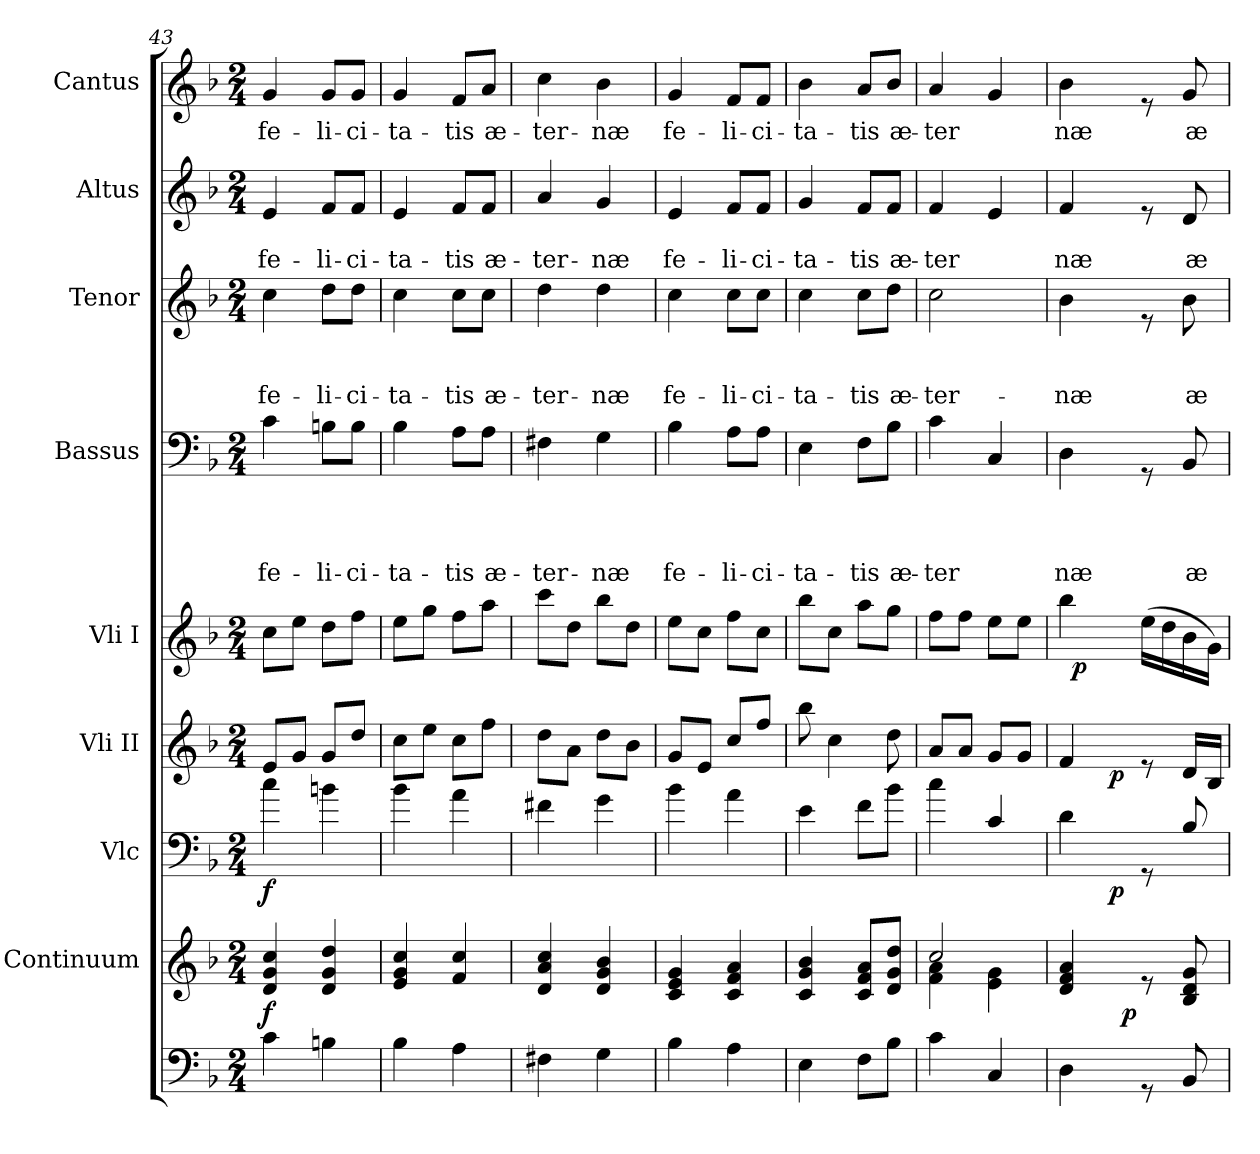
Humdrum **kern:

**kern	**dynam	**kern	**kern	**dynam	**kern	**dynam	**kern	**dynam	**kern	**text	**text	**text	**text	**kern	**text	**text	**text	**kern	**text	**text	**kern	**text
*part9	*part9	*part8	*part7	*part7	*part6	*part6	*part5	*part5	*part4	*part4	*part4	*part4	*part4	*part3	*part3	*part3	*part3	*part2	*part2	*part2	*part1	*part1
*staff9	*staff9	*staff8	*staff7	*staff7	*staff6	*staff6	*staff5	*staff5	*staff4	*staff4	*staff4	*staff4	*staff4	*staff3	*staff3	*staff3	*staff3	*staff2	*staff2	*staff2	*staff1	*staff1
*	*	*I"Continuum	*I"Vlc	*	*I"Vli II	*	*I"Vli I	*	*I"Bassus	*	*	*	*	*I"Tenor	*	*	*	*I"Altus	*	*	*I"Cantus	*
*clefF4	*	*clefG2	*clefF4	*	*clefG2	*	*clefG2	*	*clefF4	*	*	*	*	*clefG2	*	*	*	*clefG2	*	*	*clefG2	*
*	*	*	*ITrd7c12	*	*	*	*	*	*	*	*	*	*	*	*	*	*	*	*	*	*	*
*k[b-]	*	*k[b-]	*k[b-]	*	*k[b-]	*	*k[b-]	*	*k[b-]	*	*	*	*	*k[b-]	*	*	*	*k[b-]	*	*	*k[b-]	*
*F:	*	*F:	*F:	*	*F:	*	*F:	*	*F:	*	*	*	*	*F:	*	*	*	*F:	*	*	*F:	*
*M2/4	*	*M2/4	*M2/4	*	*M2/4	*	*M2/4	*	*M2/4	*	*	*	*	*M2/4	*	*	*	*M2/4	*	*	*M2/4	*
=43	=43	=43	=43	=43	=43	=43	=43	=43	=43	=43	=43	=43	=43	=43	=43	=43	=43	=43	=43	=43	=43	=43
!	!LO:DY:a	!	!	!LO:DY:b	!	!	!	!	!	!	!	!	!LO:LY:b	!	!	!	!LO:LY:b	!	!	!LO:LY:b	!	!LO:LY:b
4c\	f	4d/ 4g/ 4cc/	4c\	f	8e/L	.	8cc\L	.	4c\	.	.	.	fe-	4cc\	.	.	fe-	4e/	.	fe-	4g/	fe-
.	.	.	.	.	8g/J	.	8ee\J	.	.	.	.	.	.	.	.	.	.	.	.	.	.	.
!	!	!	!	!	!	!	!	!	!	!	!	!	!LO:LY:b	!	!	!	!LO:LY:b	!	!	!LO:LY:b	!	!LO:LY:b
4Bn\	.	4d/ 4g/ 4dd/	4Bn\	.	8g/L	.	8dd\L	.	8Bn\L	.	.	.	-li-	8dd\L	.	.	-li-	8f/L	.	-li-	8g/L	-li-
!	!	!	!	!	!	!	!	!	!	!	!	!	!LO:LY:b	!	!	!	!LO:LY:b	!	!	!LO:LY:b	!	!LO:LY:b
.	.	.	.	.	8dd/J	.	8ff\J	.	8B\J	.	.	.	-ci-	8dd\J	.	.	-ci-	8f/J	.	-ci-	8g/J	-ci-
=44	=44	=44	=44	=44	=44	=44	=44	=44	=44	=44	=44	=44	=44	=44	=44	=44	=44	=44	=44	=44	=44	=44
!	!	!	!	!	!	!	!	!	!	!	!	!	!LO:LY:b	!	!	!	!LO:LY:b	!	!	!LO:LY:b	!	!LO:LY:b
4B-\	.	4e/ 4g/ 4cc/	4B-\	.	8cc\L	.	8ee\L	.	4B-i\	.	.	.	-ta-	4cc\	.	.	-ta-	4e/	.	-ta-	4g/	-ta-
.	.	.	.	.	8ee\J	.	8gg\J	.	.	.	.	.	.	.	.	.	.	.	.	.	.	.
!	!	!	!	!	!	!	!	!	!	!	!	!	!LO:LY:b	!	!	!	!LO:LY:b	!	!	!LO:LY:b	!	!LO:LY:b
4A\	.	4f/ 4cc/	4A\	.	8cc\L	.	8ff\L	.	8A\L	.	.	.	-tis	8cc\L	.	.	-tis	8f/L	.	-tis	8f/L	-tis
!	!	!	!	!	!	!	!	!	!	!	!	!	!LO:LY:b	!	!	!	!LO:LY:b	!	!	!LO:LY:b	!	!LO:LY:b
.	.	.	.	.	8ff\J	.	8aa\J	.	8A\J	.	.	.	æ-	8cc\J	.	.	æ-	8f/J	.	æ-	8a/J	æ-
=45	=45	=45	=45	=45	=45	=45	=45	=45	=45	=45	=45	=45	=45	=45	=45	=45	=45	=45	=45	=45	=45	=45
!	!	!	!	!	!	!	!	!	!	!	!	!	!LO:LY:b	!	!	!	!LO:LY:b	!	!	!LO:LY:b	!	!LO:LY:b
4F#X\	.	4d/ 4a/ 4cc/	4F#X\	.	8dd\L	.	8ccc\L	.	4F#X\	.	.	.	-ter-	4dd\	.	.	-ter-	4a/	.	-ter-	4cc\	-ter-
.	.	.	.	.	8a\J	.	8dd\J	.	.	.	.	.	.	.	.	.	.	.	.	.	.	.
!	!	!	!	!	!	!	!	!	!	!	!	!	!LO:LY:b	!	!	!	!LO:LY:b	!	!	!LO:LY:b	!	!LO:LY:b
4G\	.	4d/ 4g/ 4b-/	4G\	.	8dd\L	.	8bb-\L	.	4G\	.	.	.	-næ	4dd\	.	.	-næ	4g/	.	-næ	4b-\	-næ
.	.	.	.	.	8b-\J	.	8dd\J	.	.	.	.	.	.	.	.	.	.	.	.	.	.	.
!!LO:PB:g=z
=46	=46	=46	=46	=46	=46	=46	=46	=46	=46	=46	=46	=46	=46	=46	=46	=46	=46	=46	=46	=46	=46	=46
!	!	!	!	!	!	!	!	!	!	!	!	!	!LO:LY:b	!	!	!	!LO:LY:b	!	!	!LO:LY:b	!	!LO:LY:b
4B-\	.	4c/ 4e/ 4g/	4B-\	.	8g/L	.	8ee\L	.	4B-\	.	.	.	fe-	4cc\	.	.	fe-	4e/	.	fe-	4g/	fe-
.	.	.	.	.	8e/J	.	8cc\J	.	.	.	.	.	.	.	.	.	.	.	.	.	.	.
!	!	!	!	!	!	!	!	!	!	!	!	!	!LO:LY:b	!	!	!	!LO:LY:b	!	!	!LO:LY:b	!	!LO:LY:b
4A\	.	4c/ 4f/ 4a/	4A\	.	8cc/L	.	8ff\L	.	8A\L	.	.	.	-li-	8cc\L	.	.	-li-	8f/L	.	-li-	8f/L	-li-
!	!	!	!	!	!	!	!	!	!	!	!	!	!LO:LY:b	!	!	!	!LO:LY:b	!	!	!LO:LY:b	!	!LO:LY:b
.	.	.	.	.	8ff/J	.	8cc\J	.	8A\J	.	.	.	-ci-	8cc\J	.	.	-ci-	8f/J	.	-ci-	8f/J	-ci-
=47	=47	=47	=47	=47	=47	=47	=47	=47	=47	=47	=47	=47	=47	=47	=47	=47	=47	=47	=47	=47	=47	=47
!	!	!	!	!	!	!	!	!	!	!	!	!	!LO:LY:b	!	!	!	!LO:LY:b	!	!	!LO:LY:b	!	!LO:LY:b
4E\	.	4c/ 4g/ 4b-/	4E\	.	8bb-\	.	8bb-\L	.	4E\	.	.	.	-ta-	4cc\	.	.	-ta-	4g/	.	-ta-	4b-\	-ta-
.	.	.	.	.	4cc\	.	8cc\J	.	.	.	.	.	.	.	.	.	.	.	.	.	.	.
!	!	!	!	!	!	!	!	!	!	!	!	!	!LO:LY:b	!	!	!	!LO:LY:b	!	!	!LO:LY:b	!	!LO:LY:b
8F\L	.	8c/ 8f/ 8a/L	8F\L	.	.	.	8aa\L	.	8F\L	.	.	.	-tis	8cc\L	.	.	-tis	8f/L	.	-tis	8a/L	-tis
!	!	!	!	!	!	!	!	!	!	!	!	!	!LO:LY:b	!	!	!	!LO:LY:b	!	!	!LO:LY:b	!	!LO:LY:b
8B-\J	.	8d/ 8g/ 8dd/J	8B-\J	.	8dd\	.	8gg\J	.	8B-\J	.	.	.	æ-	8dd\J	.	.	æ-	8f/J	.	æ-	8b-/J	æ-
=48	=48	=48	=48	=48	=48	=48	=48	=48	=48	=48	=48	=48	=48	=48	=48	=48	=48	=48	=48	=48	=48	=48
*	*	*^	*	*	*	*	*	*	*	*	*	*	*	*	*	*	*	*	*	*	*	*
!	!	!	!	!	!	!	!	!	!	!	!	!	!	!LO:LY:b	!	!	!	!LO:LY:b	!	!	!LO:LY:b	!	!LO:LY:b
4c\	.	4f\ 4a\	2cc/	4c\	.	8a/L	.	8ff\L	.	4c\	.	.	.	-ter	2cc\	.	.	-ter-	4f/	.	-ter	4a/	-ter
.	.	.	.	.	.	8a/J	.	8ff\J	.	.	.	.	.	.	.	.	.	.	.	.	.	.	.
4C/	.	4e\ 4g\	.	4C/	.	8g/L	.	8ee\L	.	4C/	.	.	.	.	.	.	.	.	4e/	.	.	4g/	.
.	.	.	.	.	.	8g/J	.	8ee\J	.	.	.	.	.	.	.	.	.	.	.	.	.	.	.
*	*	*v	*v	*	*	*	*	*	*	*	*	*	*	*	*	*	*	*	*	*	*	*	*
=49	=49	=49	=49	=49	=49	=49	=49	=49	=49	=49	=49	=49	=49	=49	=49	=49	=49	=49	=49	=49	=49	=49
!	!	!	!	!	!	!	!	!	!	!	!	!	!LO:LY:b	!	!	!	!LO:LY:b	!	!	!LO:LY:b	!	!LO:LY:b
*^	*	*	*^	*	*^	*	*^	*	*	*	*	*	*	*	*	*	*	*	*	*	*	*
4D\	8.ryy	.	4d/ 4f/ 4a/	4D\	8ryy	.	4f/	8ryy	.	4bb-\	32ryy	.	4D\	.	.	.	næ	4b-\	.	.	-næ	4f/	.	næ	4b-\	næ
!	!	!	!	!	!	!	!	!	!	!	!	!LO:DY:b	!	!	!	!	!	!	!	!	!	!	!	!	!	!
.	.	.	.	.	.	.	.	.	.	.	4...ryy	p	.	.	.	.	.	.	.	.	.	.	.	.	.	.
.	.	.	.	.	32ryy	.	.	32ryy	.	.	.	.	.	.	.	.	.	.	.	.	.	.	.	.	.	.
!	!	!	!	!	!	!LO:DY:b	!	!	!LO:DY:b	!	!	!	!	!	!	!	!	!	!	!	!	!	!	!	!	!
.	.	.	.	.	4ryy	p	.	4ryy	p	.	.	.	.	.	.	.	.	.	.	.	.	.	.	.	.	.
!	!	!LO:DY:a	!	!	!	!	!	!	!	!	!	!	!	!	!	!	!	!	!	!	!	!	!	!	!	!
.	4ryy	p	.	.	.	.	.	.	.	.	.	.	.	.	.	.	.	.	.	.	.	.	.	.	.	.
8rGG	.	.	8re	8rGG	.	.	8re	.	.	(>16ee\LL	.	.	8rGG	.	.	.	.	8re	.	.	.	8re	.	.	8re	.
.	.	.	.	.	.	.	.	.	.	16dd\	.	.	.	.	.	.	.	.	.	.	.	.	.	.	.	.
!	!	!	!	!	!	!	!	!	!	!	!	!	!	!	!	!	!LO:LY:b	!	!	!	!LO:LY:b	!	!	!LO:LY:b	!	!LO:LY:b
8BB-/	.	.	8B-/ 8d/ 8g/	8BB-/	.	.	16d/LL	.	.	16b-\	.	.	8BB-/	.	.	.	æ-	8b-\	.	.	æ-	8d/	.	æ-	8g/	æ-
.	.	.	.	.	16.ryy	.	.	16.ryy	.	.	.	.	.	.	.	.	.	.	.	.	.	.	.	.	.	.
.	16ryy	.	.	.	.	.	16B-/JJ	.	.	16g\JJ)	.	.	.	.	.	.	.	.	.	.	.	.	.	.	.	.
*	*	*	*	*v	*v	*	*	*	*	*v	*v	*	*	*	*	*	*	*	*	*	*	*	*	*	*	*
*v	*v	*	*	*	*	*v	*v	*	*	*	*	*	*	*	*	*	*	*	*	*	*	*	*	*
=	=	=	=	=	=	=	=	=	=	=	=	=	=	=	=	=	=	=	=	=	=	=
*-	*-	*-	*-	*-	*-	*-	*-	*-	*-	*-	*-	*-	*-	*-	*-	*-	*-	*-	*-	*-	*-	*-
